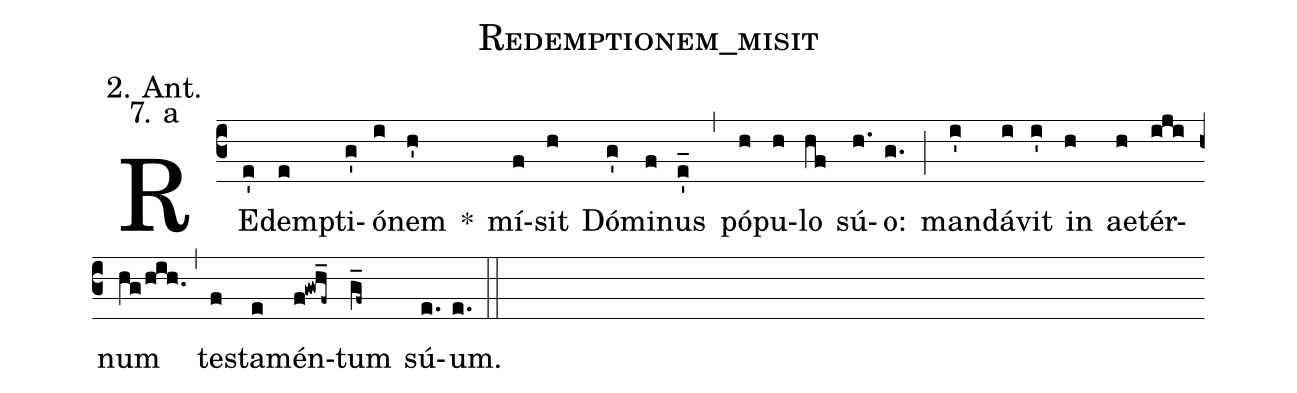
name:Redemptionem_misit;
annotation: 2. Ant.;
annotation: 7. a;
%%
(c3) RE(e')dem(e)pti(g')ó(i)nem(h') *() mí(f)sit(h) Dó(g')mi(f)nus(e'_) (,) pó(h)pu(h)lo(hf) sú(h.)o:(g.) (;) man(i')dá(i)vit(i') in(h) ae(h)tér(iji)num(hg/hih.) (,) te(f)sta(e)mén(f!gwh_f~)tum(g_f~) sú(e.)um.(e.) (::)
